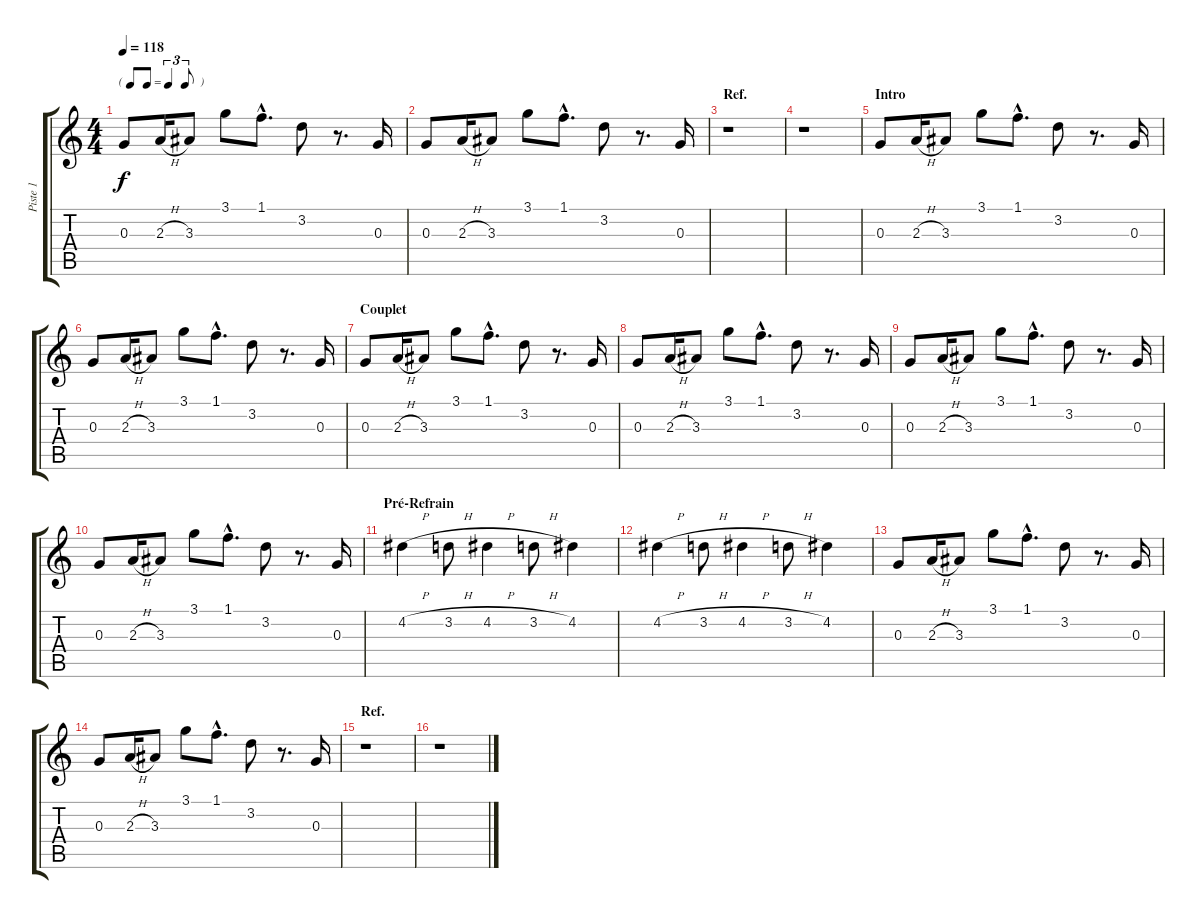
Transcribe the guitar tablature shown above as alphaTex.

\track ("Piste 1" "Piste 1") {instrument electricguitarclean}
\staff {score tabs}
\tuning (E4 B3 G3 D3 A2 E2) {hide}
\ts (4 4)
\tf triplet8th
\tempo 118
\clef g2
\ks c
0.3.8{dy f} 2.3{h}.16 3.3.8 3.1.8 1.1{hac}.8{d} 3.2.8 r.8{d} 0.3.16 |
0.3.8 2.3{h}.16 3.3.8 3.1.8 1.1{hac}.8{d} 3.2.8 r.8{d} 0.3.16 |
\section ("" "Ref.")
r.1 |
r.1 |
\section ("" "Intro")
0.3.8 2.3{h}.16 3.3.8 3.1.8 1.1{hac}.8{d} 3.2.8 r.8{d} 0.3.16 |
0.3.8 2.3{h}.16 3.3.8 3.1.8 1.1{hac}.8{d} 3.2.8 r.8{d} 0.3.16 |
\section ("" "Couplet")
0.3.8 2.3{h}.16 3.3.8 3.1.8 1.1{hac}.8{d} 3.2.8 r.8{d} 0.3.16 |
0.3.8 2.3{h}.16 3.3.8 3.1.8 1.1{hac}.8{d} 3.2.8 r.8{d} 0.3.16 |
0.3.8 2.3{h}.16 3.3.8 3.1.8 1.1{hac}.8{d} 3.2.8 r.8{d} 0.3.16 |
0.3.8 2.3{h}.16 3.3.8 3.1.8 1.1{hac}.8{d} 3.2.8 r.8{d} 0.3.16 |
\section ("" "Pré-Refrain")
4.2{h}.4 3.2{h}.8 4.2{h}.4 3.2{h}.8 4.2.4 |
4.2{h}.4 3.2{h}.8 4.2{h}.4 3.2{h}.8 4.2.4 |
0.3.8 2.3{h}.16 3.3.8 3.1.8 1.1{hac}.8{d} 3.2.8 r.8{d} 0.3.16 |
0.3.8 2.3{h}.16 3.3.8 3.1.8 1.1{hac}.8{d} 3.2.8 r.8{d} 0.3.16 |
\section ("" "Ref.")
r.1 |
r.1
